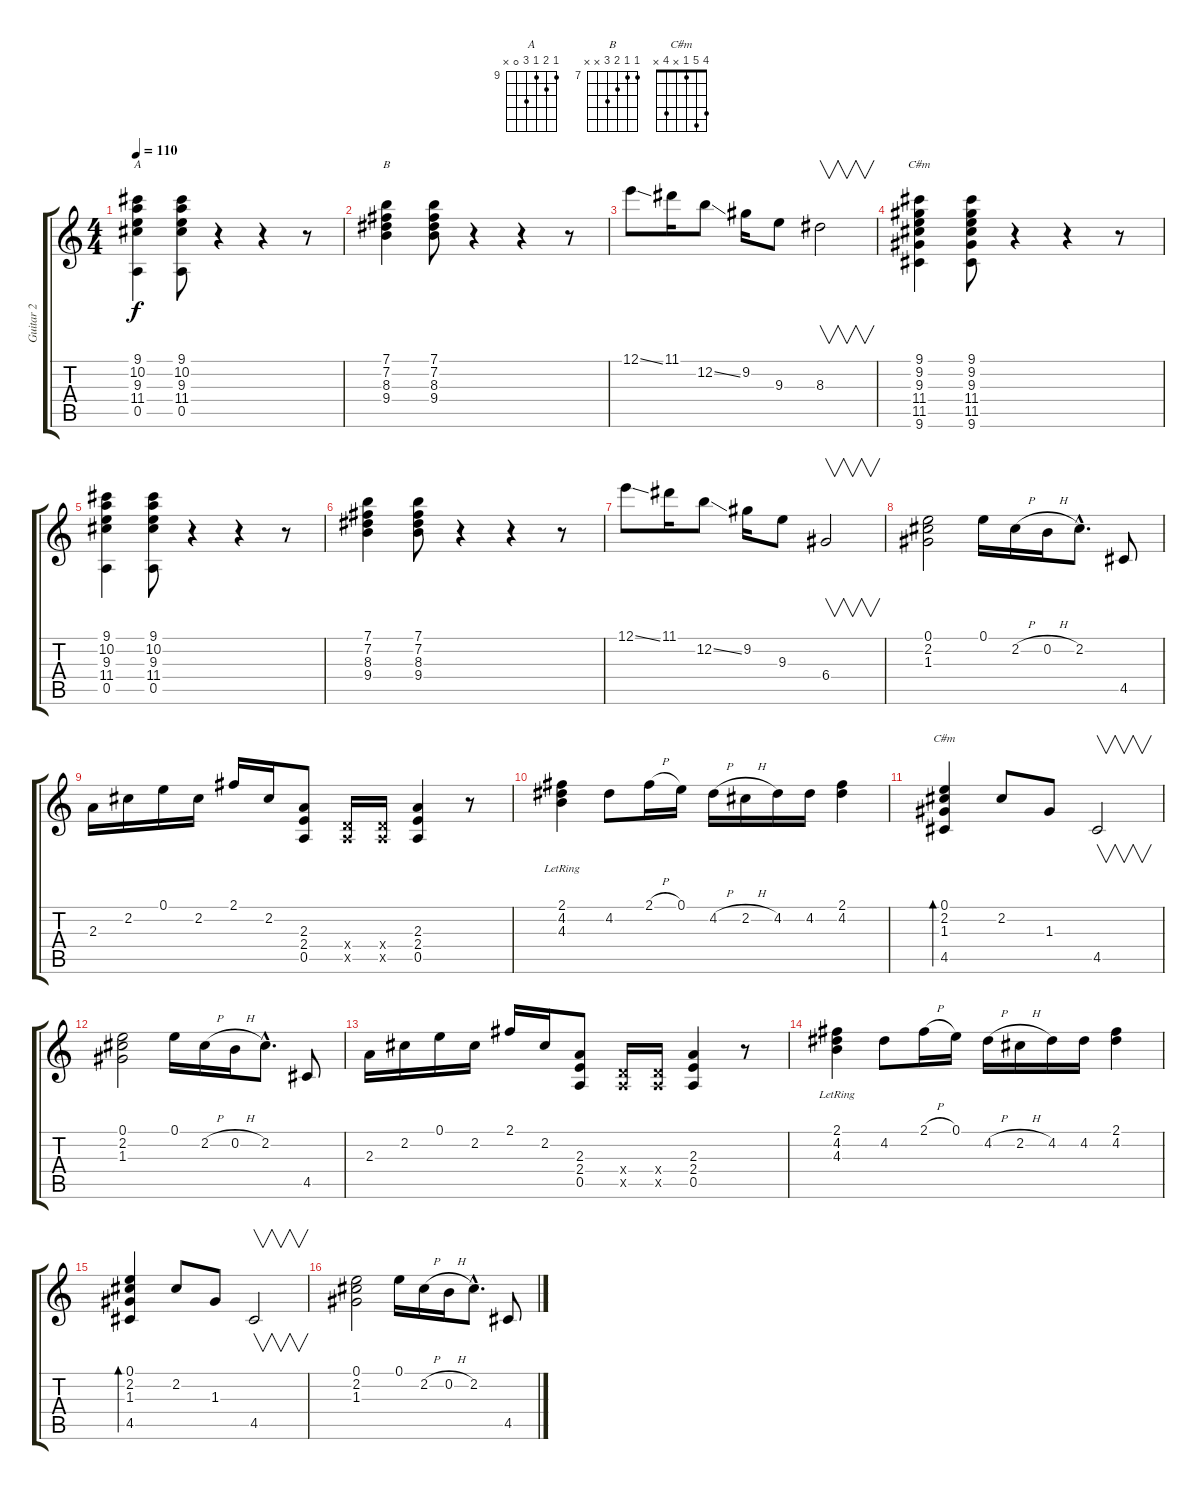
\track ("Guitar 2" "Guitar 2") {instrument overdrivenguitar}
\staff {score tabs}
\tuning (E4 B3 G3 D3 A2 E2) {hide}
\chord ("A" 9 10 9 11 0 x) {firstfret 9}
\chord ("B" 7 7 8 9 x x) {firstfret 7}
\chord ("C#m" 9 9 9 11 11 9) {firstfret 9}
\chord ("C#m" 4 5 1 x 4 x)
\ts (4 4)
\tempo 110
\clef g2
\ks c
(9.1 10.2 9.3 11.4 0.5).4{ch "A" dy f} (9.1 10.2 9.3 11.4 0.5).8 r.4 r.4 r.8 |
(7.1 7.2 8.3 9.4).4{ch "B"} (7.1 7.2 8.3 9.4).8 r.4 r.4 r.8 |
12.1{ss}.8 11.1.16 12.2{ss}.8 9.2.16 9.3.8 8.3.2{v} |
(9.1 9.2 9.3 11.4 11.5 9.6).4{ch "C#m"} (9.1 9.2 9.3 11.4 11.5 9.6).8 r.4 r.4 r.8 |
(9.1 10.2 9.3 11.4 0.5).4 (9.1 10.2 9.3 11.4 0.5).8 r.4 r.4 r.8 |
(7.1 7.2 8.3 9.4).4 (7.1 7.2 8.3 9.4).8 r.4 r.4 r.8 |
12.1{ss}.8 11.1.16 12.2{ss}.8 9.2.16 9.3.8 6.4.2{v} |
(0.1 2.2 1.3).2{volume 11} 0.1.16 2.2{h}.16 0.2{h}.16 2.2{hac}.8{d} 4.5.8 |
2.3.16 2.2.16 0.1.16 2.2.16 2.1.16 2.2.16 (2.3 2.4 0.5).8 (0.4{x} 0.5{x}).16 (0.4{x} 0.5{x}).16 (2.3 2.4 0.5).4 r.8 |
(2.1{lr} 4.2 4.3).4 4.2.8 2.1{h}.16 0.1.16 4.2{h}.16 2.2{h}.16 4.2.16 4.2.16 (2.1 4.2).4 |
(0.1 2.2 1.3 4.5).4{bd 480 ch "C#m"} 2.2.8 1.3.8 4.5.2{v} |
(0.1 2.2 1.3).2 0.1.16 2.2{h}.16 0.2{h}.16 2.2{hac}.8{d} 4.5.8 |
2.3.16 2.2.16 0.1.16 2.2.16 2.1.16 2.2.16 (2.3 2.4 0.5).8 (0.4{x} 0.5{x}).16 (0.4{x} 0.5{x}).16 (2.3 2.4 0.5).4 r.8 |
(2.1{lr} 4.2 4.3).4 4.2.8 2.1{h}.16 0.1.16 4.2{h}.16 2.2{h}.16 4.2.16 4.2.16 (2.1 4.2).4 |
(0.1 2.2 1.3 4.5).4{bd 480} 2.2.8 1.3.8 4.5.2{v} |
(0.1 2.2 1.3).2 0.1.16 2.2{h}.16 0.2{h}.16 2.2{hac}.8{d} 4.5.8
